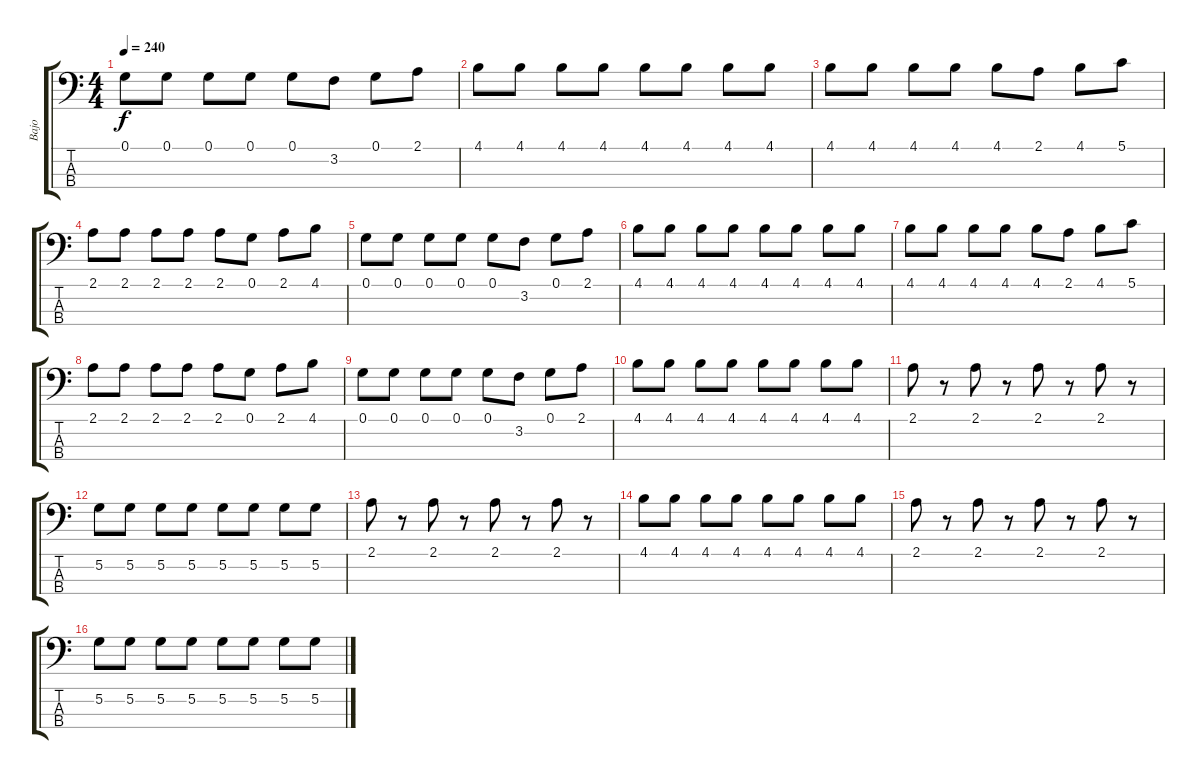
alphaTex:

\track ("Bajo" "Bajo") {instrument electricbassfinger}
\staff {score tabs}
\tuning (G2 D2 A1 E1) {hide}
\ts (4 4)
\tempo 240
\clef f4
\ks c
0.1.8{dy f} 0.1.8 0.1.8 0.1.8 0.1.8 3.2.8 0.1.8 2.1.8 |
4.1.8 4.1.8 4.1.8 4.1.8 4.1.8 4.1.8 4.1.8 4.1.8 |
4.1.8 4.1.8 4.1.8 4.1.8 4.1.8 2.1.8 4.1.8 5.1.8 |
2.1.8 2.1.8 2.1.8 2.1.8 2.1.8 0.1.8 2.1.8 4.1.8 |
0.1.8 0.1.8 0.1.8 0.1.8 0.1.8 3.2.8 0.1.8 2.1.8 |
4.1.8 4.1.8 4.1.8 4.1.8 4.1.8 4.1.8 4.1.8 4.1.8 |
4.1.8 4.1.8 4.1.8 4.1.8 4.1.8 2.1.8 4.1.8 5.1.8 |
2.1.8 2.1.8 2.1.8 2.1.8 2.1.8 0.1.8 2.1.8 4.1.8 |
0.1.8 0.1.8 0.1.8 0.1.8 0.1.8 3.2.8 0.1.8 2.1.8 |
4.1.8 4.1.8 4.1.8 4.1.8 4.1.8 4.1.8 4.1.8 4.1.8 |
2.1.8 r.8 2.1.8 r.8 2.1.8 r.8 2.1.8 r.8 |
5.2.8 5.2.8 5.2.8 5.2.8 5.2.8 5.2.8 5.2.8 5.2.8 |
2.1.8 r.8 2.1.8 r.8 2.1.8 r.8 2.1.8 r.8 |
4.1.8 4.1.8 4.1.8 4.1.8 4.1.8 4.1.8 4.1.8 4.1.8 |
2.1.8 r.8 2.1.8 r.8 2.1.8 r.8 2.1.8 r.8 |
5.2.8 5.2.8 5.2.8 5.2.8 5.2.8 5.2.8 5.2.8 5.2.8
